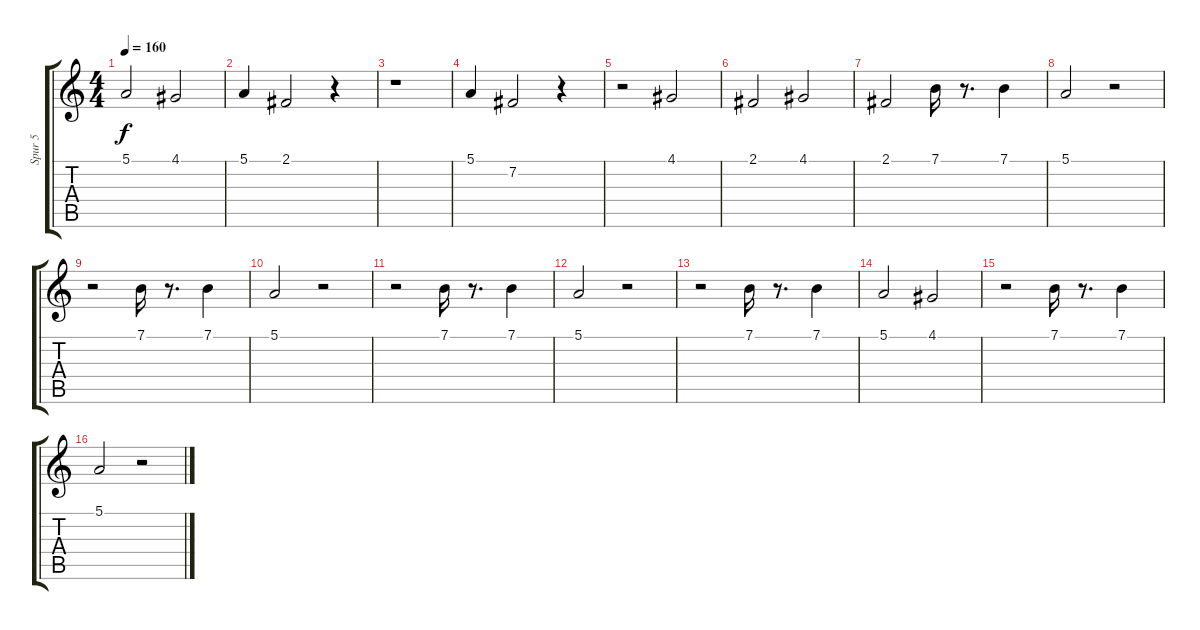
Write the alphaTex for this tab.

\track ("Spur 5" "Spur 5") {instrument pad1newage}
\staff {score tabs}
\tuning (E4 B3 G3 D3 A2 E2) {hide}
\ts (4 4)
\tempo 160
\clef g2
\ks c
5.1.2{dy f} 4.1.2 |
5.1.4 2.1.2 r.4 |
r.1 |
5.1.4 7.2.2 r.4 |
r.2 4.1.2 |
2.1.2 4.1.2 |
2.1.2 7.1.16 r.8{d} 7.1.4 |
5.1.2 r.2 |
r.2 7.1.16 r.8{d} 7.1.4 |
5.1.2 r.2 |
r.2 7.1.16 r.8{d} 7.1.4 |
5.1.2 r.2 |
r.2 7.1.16 r.8{d} 7.1.4 |
5.1.2 4.1.2 |
r.2 7.1.16 r.8{d} 7.1.4 |
5.1.2 r.2
